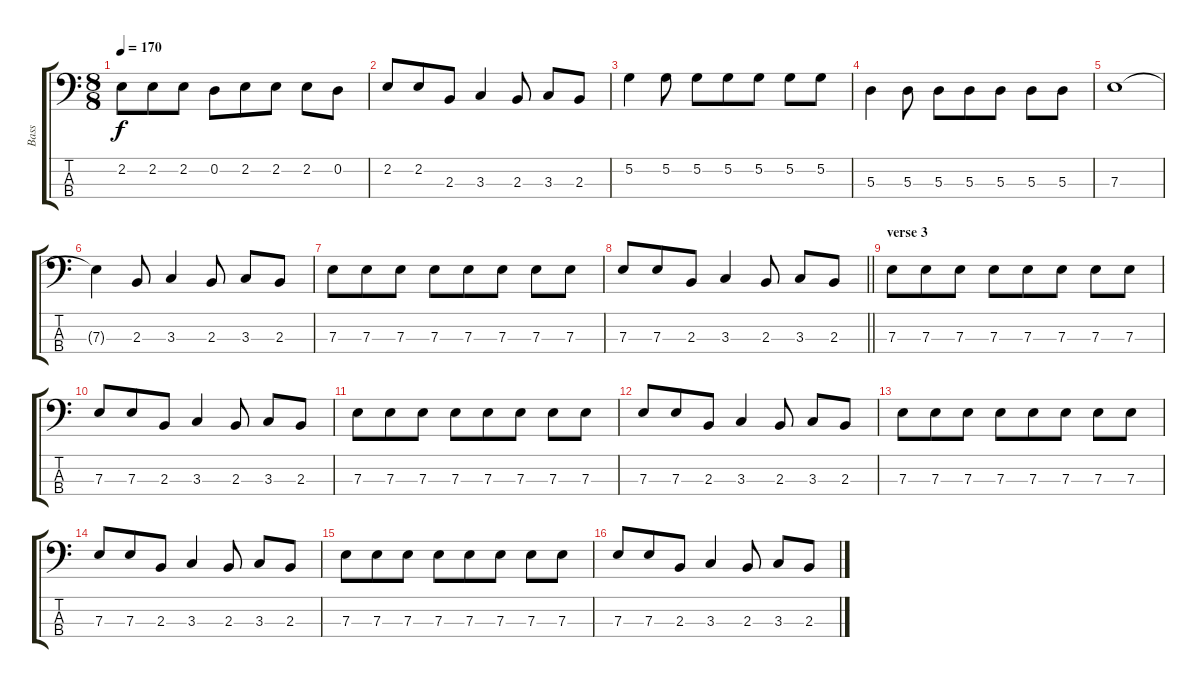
\track ("Bass" "Bass") {instrument electricbassfinger}
\staff {score tabs}
\tuning (G2 D2 A1 E1) {hide}
\ts (8 8)
\tempo 170
\clef f4
\ks c
2.2.8{dy f} 2.2.8 2.2.8 0.2.8 2.2.8 2.2.8 2.2.8 0.2.8 |
2.2.8 2.2.8 2.3.8 3.3.4 2.3.8 3.3.8 2.3.8 |
5.2.4 5.2.8 5.2.8 5.2.8 5.2.8 5.2.8 5.2.8 |
5.3.4 5.3.8 5.3.8 5.3.8 5.3.8 5.3.8 5.3.8 |
7.3.1 |
7.3{t}.4 2.3.8 3.3.4 2.3.8 3.3.8 2.3.8 |
7.3.8 7.3.8 7.3.8 7.3.8 7.3.8 7.3.8 7.3.8 7.3.8 |
\barLineRight lightlight
7.3.8 7.3.8 2.3.8 3.3.4 2.3.8 3.3.8 2.3.8 |
\section ("" "verse 3")
7.3.8 7.3.8 7.3.8 7.3.8 7.3.8 7.3.8 7.3.8 7.3.8 |
7.3.8 7.3.8 2.3.8 3.3.4 2.3.8 3.3.8 2.3.8 |
7.3.8 7.3.8 7.3.8 7.3.8 7.3.8 7.3.8 7.3.8 7.3.8 |
7.3.8 7.3.8 2.3.8 3.3.4 2.3.8 3.3.8 2.3.8 |
7.3.8 7.3.8 7.3.8 7.3.8 7.3.8 7.3.8 7.3.8 7.3.8 |
7.3.8 7.3.8 2.3.8 3.3.4 2.3.8 3.3.8 2.3.8 |
7.3.8 7.3.8 7.3.8 7.3.8 7.3.8 7.3.8 7.3.8 7.3.8 |
7.3.8 7.3.8 2.3.8 3.3.4 2.3.8 3.3.8 2.3.8
